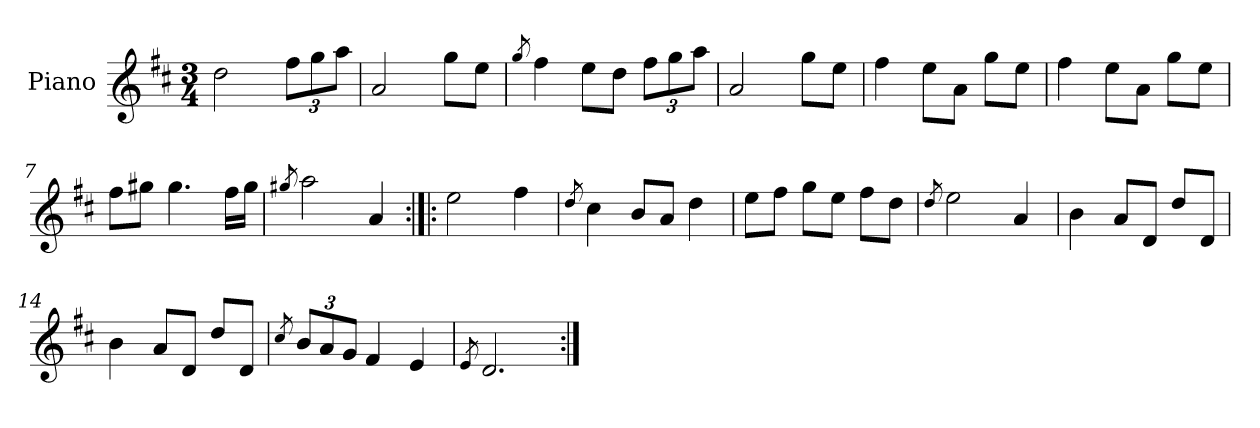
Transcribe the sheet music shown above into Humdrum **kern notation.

**kern
*part1
*staff1
*I"Piano
*I'Pno.
*clefG2
*k[f#c#]
*M3/4
=1
2dd\
*Xbrackettup
12ff#\L
12gg\
12aa\J
=2
2a/
8gg\L
8ee\J
=3
8qgg/
4ff#\
8ee\L
8dd\J
12ff#\L
12gg\
12aa\J
=4
2a/
8gg\L
8ee\J
=5
4ff#\
8ee\L
8a\J
8gg\L
8ee\J
=6
4ff#\
8ee\L
8a\J
8gg\L
8ee\J
=7
8ff#\L
8gg#X\J
4.gg#\
16ff#\LL
16gg#\JJ
=8
8qgg#X/
2aa\
4a/
=9:|!|:
2ee\
4ff#\
=10
8qdd/
4cc#\
8b/L
8a/J
4dd\
=11
8ee\L
8ff#\J
8gg\L
8ee\J
8ff#\L
8dd\J
=12
8qdd/
2ee\
4a/
=13
4b\
8a/L
8d/J
8dd/L
8d/J
=14
4b\
8a/L
8d/J
8dd/L
8d/J
=15
8qcc#/
12b/L
12a/
12g/J
4f#/
4e/
=16
8qe/
2.d/
=:|!
*-
